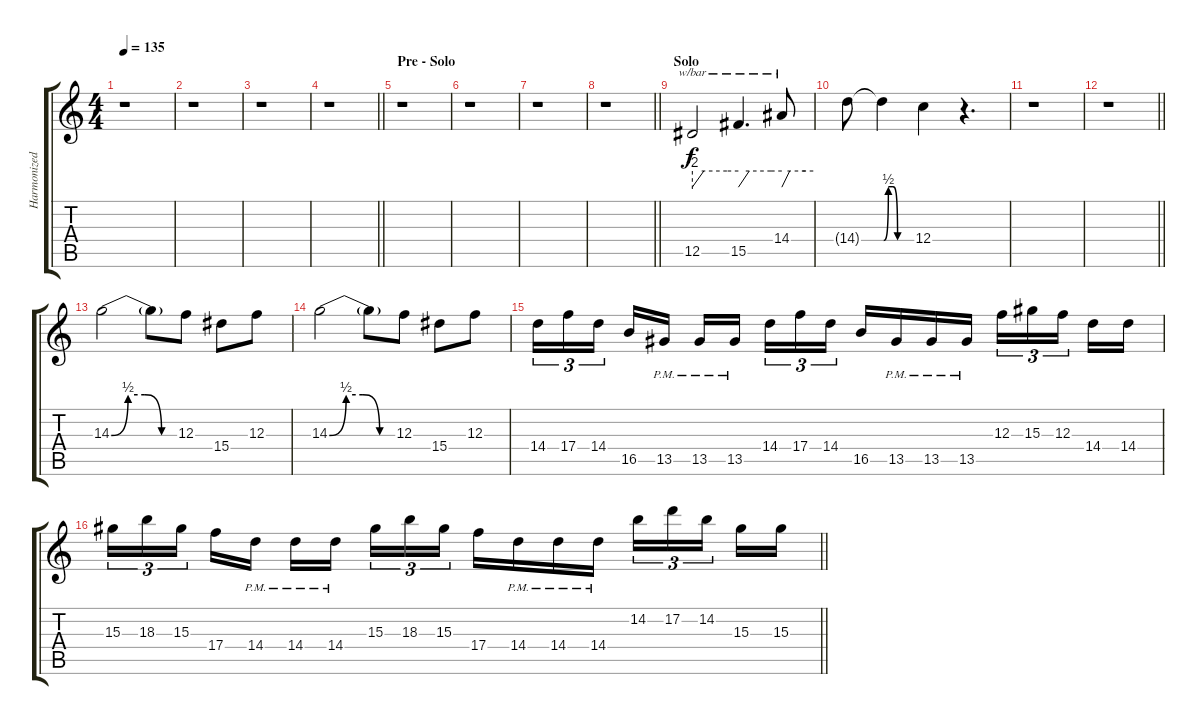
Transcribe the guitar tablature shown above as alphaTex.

\track ("Harmonized Solo Guitar" "Harmonized") {instrument distortionguitar}
\staff {score tabs}
\tuning (D4 A3 F3 C3 G2 C2) {hide}
\ts (4 4)
\tempo 135
\clef g2
\ks c
r.1{dy f} |
r.1 |
r.1 |
\barLineRight lightlight
r.1 |
\section ("" "Pre - Solo ")
r.1 |
r.1 |
r.1 |
\barLineRight lightlight
r.1 |
\section ("" "Solo")
12.5.2{tbe (custom default 0 -8 15 0 45 0 60 0)} 15.5.4{d tbe (custom default 0 -8 15 0 45 0 60 0)} 14.4.8{tbe (custom default 0 -8 15 0 45 0 60 0)} |
14.4{t}.8 14.4{be (custom 0 0 10 2 20 2 30 0 60 0) t}.4 12.4.4 r.4{d} |
r.1 |
\barLineRight lightlight
r.1 |
14.3{be (custom 0 0 15 2 30 2 45 0 60 0)}.2 14.3{t}.8 12.3.8 15.4.8 12.3.8 |
14.3{be (custom 0 0 15 2 30 2 45 0 60 0)}.2 14.3{t}.8 12.3.8 15.4.8 12.3.8 |
14.4.16{tu (3 2)} 17.4.16{tu (3 2)} 14.4.16{tu (3 2) beam splitsecondary} 16.5.16 13.5{pm}.16 13.5{pm}.16 13.5{pm}.16{beam splitsecondary} 14.4.16{tu (3 2)} 17.4.16{tu (3 2)} 14.4.16{tu (3 2)} 16.5.16 13.5{pm}.16 13.5{pm}.16 13.5{pm}.16 12.3.16{tu (3 2)} 15.3.16{tu (3 2)} 12.3.16{tu (3 2) beam splitsecondary} 14.4.16 14.4.16 |
\barLineRight lightlight
15.3.16{tu (3 2)} 18.3.16{tu (3 2)} 15.3.16{tu (3 2) beam splitsecondary} 17.4.16 14.4{pm}.16 14.4{pm}.16 14.4{pm}.16{beam splitsecondary} 15.3.16{tu (3 2)} 18.3.16{tu (3 2)} 15.3.16{tu (3 2)} 17.4.16 14.4{pm}.16 14.4{pm}.16 14.4{pm}.16 14.2.16{tu (3 2)} 17.2.16{tu (3 2)} 14.2.16{tu (3 2) beam splitsecondary} 15.3.16 15.3.16
